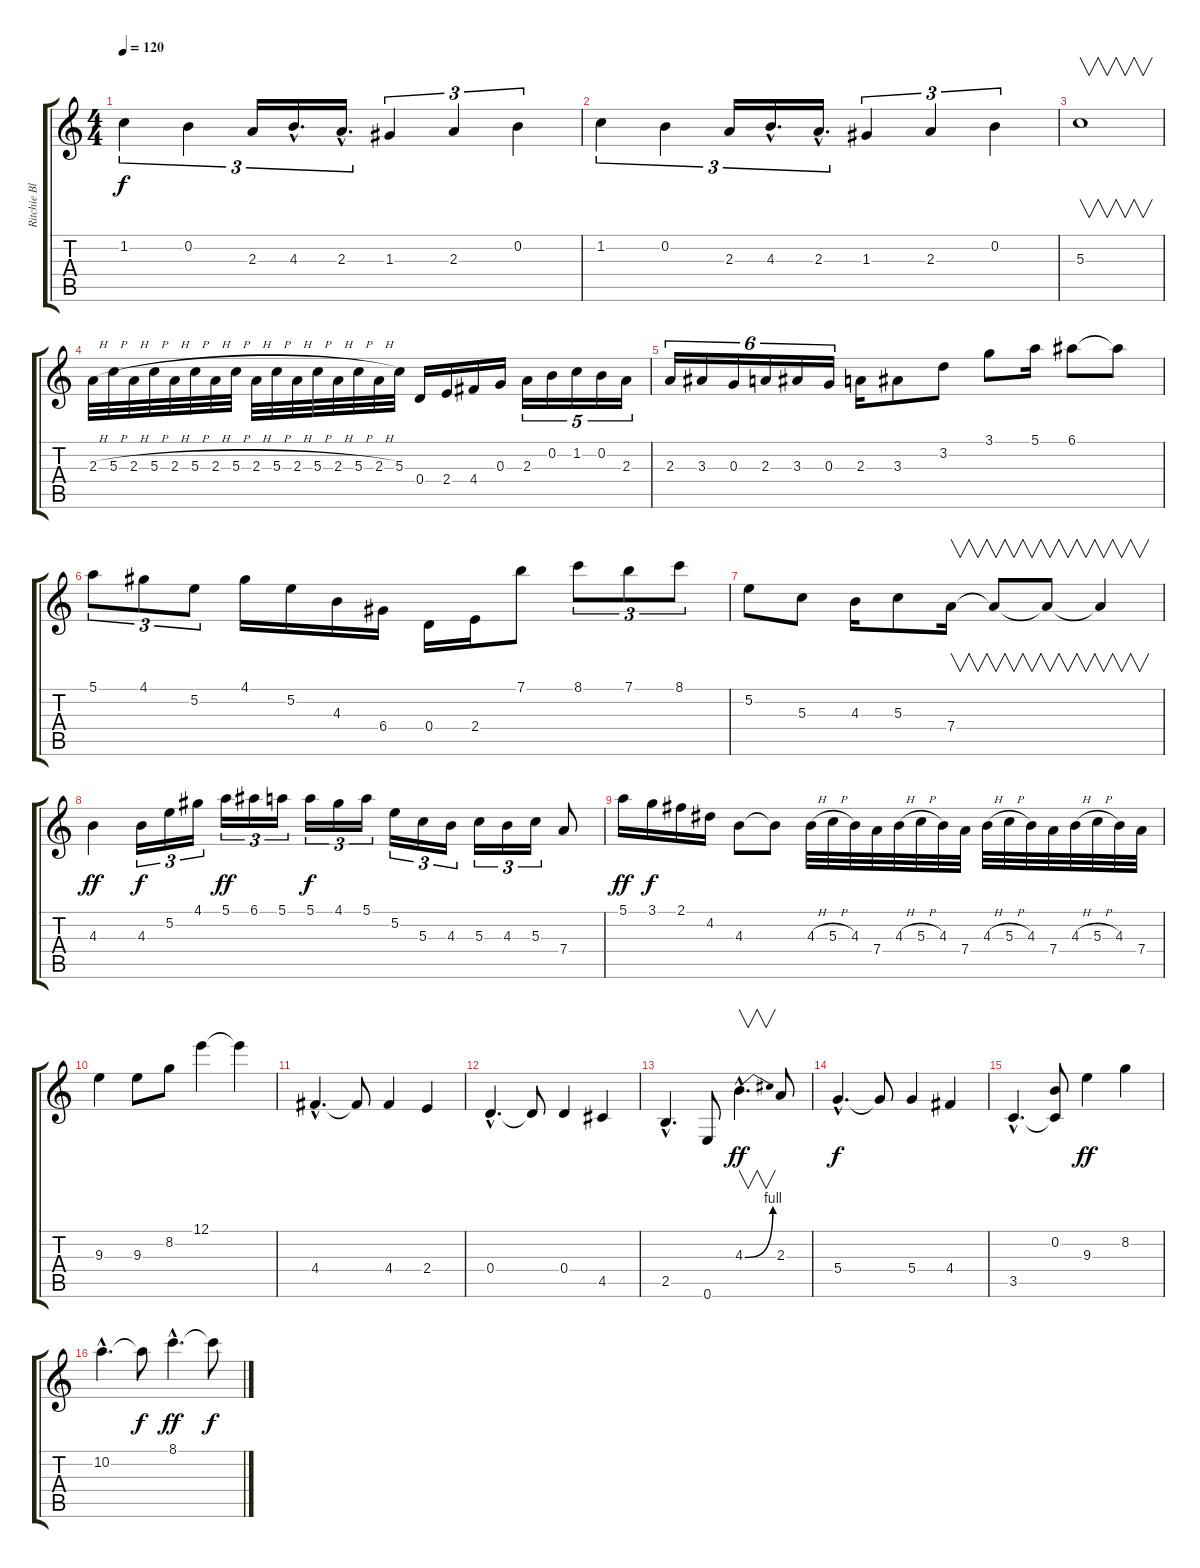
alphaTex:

\track ("Ritchie Blackmore" "Ritchie Bl") {instrument overdrivenguitar}
\staff {score tabs}
\tuning (E4 B3 G3 D3 A2 E2) {hide}
\ts (4 4)
\tempo 120
\clef g2
\ks c
1.2.4{tu (3 2) dy f} 0.2.4{tu (3 2)} 2.3.16{tu (3 2)} 4.3{hac}.16{d tu (3 2)} 2.3{hac}.16{d tu (3 2)} 1.3.4{tu (3 2)} 2.3.4{tu (3 2)} 0.2.4{tu (3 2)} |
1.2.4{tu (3 2)} 0.2.4{tu (3 2)} 2.3.16{tu (3 2)} 4.3{hac}.16{d tu (3 2)} 2.3{hac}.16{d tu (3 2)} 1.3.4{tu (3 2)} 2.3.4{tu (3 2)} 0.2.4{tu (3 2)} |
5.3.1{v} |
2.3{h}.32 5.3{h}.32 2.3{h}.32 5.3{h}.32 2.3{h}.32 5.3{h}.32 2.3{h}.32 5.3{h}.32 2.3{h}.32 5.3{h}.32 2.3{h}.32 5.3{h}.32 2.3{h}.32 5.3{h}.32 2.3{h}.32 5.3.32 0.4.16 2.4.16 4.4.16 0.3.16 2.3.16{tu (5 4)} 0.2.16{tu (5 4)} 1.2.16{tu (5 4)} 0.2.16{tu (5 4)} 2.3.16{tu (5 4)} |
2.3.16{tu (6 4)} 3.3.16{tu (6 4)} 0.3.16{tu (6 4)} 2.3.16{tu (6 4)} 3.3.16{tu (6 4)} 0.3.16{tu (6 4)} 2.3.16 3.3.8 3.2.8 3.1.8 5.1.16 6.1.8 6.1{t}.8 |
5.1.8{tu (3 2)} 4.1.8{tu (3 2)} 5.2.8{tu (3 2)} 4.1.16 5.2.16 4.3.16 6.4.16 0.4.16 2.4.16 7.1.8 8.1.8{tu (3 2)} 7.1.8{tu (3 2)} 8.1.8{tu (3 2)} |
5.2.8 5.3.8 4.3.16 5.3.8 7.4.16{v} 7.4{t}.8{v} 7.4{t}.8{v} 7.4{t}.4{v} |
4.3.4{dy ff} 4.3.16{tu (3 2) dy f} 5.2.16{tu (3 2)} 4.1.16{tu (3 2)} 5.1.16{tu (3 2) dy ff} 6.1.16{tu (3 2)} 5.1.16{tu (3 2)} 5.1.16{tu (3 2) dy f} 4.1.16{tu (3 2)} 5.1.16{tu (3 2)} 5.2.16{tu (3 2)} 5.3.16{tu (3 2)} 4.3.16{tu (3 2)} 5.3.16{tu (3 2)} 4.3.16{tu (3 2)} 5.3.16{tu (3 2)} 7.4.8 |
5.1.16{dy ff} 3.1.16{dy f} 2.1.16 4.2.16 4.3.8 4.3{t}.8 4.3{h}.32 5.3{h}.32 4.3.32 7.4.32 4.3{h}.32 5.3{h}.32 4.3.32 7.4.32 4.3{h}.32 5.3{h}.32 4.3.32 7.4.32 4.3{h}.32 5.3{h}.32 4.3.32 7.4.32 |
9.3.4 9.3.8 8.2.8 12.1.4 12.1{t}.4 |
4.4{hac}.4{d} 4.4{t}.8 4.4.4 2.4.4 |
0.4{hac}.4{d} 0.4{t}.8 0.4.4 4.5.4 |
2.5{hac}.4{d} 0.6.8 4.3{be (bend 0 0 60 4) hac}.4{v d dy ff} 2.3.8 |
5.4{hac}.4{d dy f} 5.4{t}.8 5.4.4 4.4.4 |
3.5{hac}.4{d} (0.2 3.5{t}).8 9.3.4{dy ff} 8.2.4 |
10.2{hac}.4{d} 10.2{t}.8{dy f} 8.1{hac}.4{d dy ff} 8.1{t}.8{dy f}
